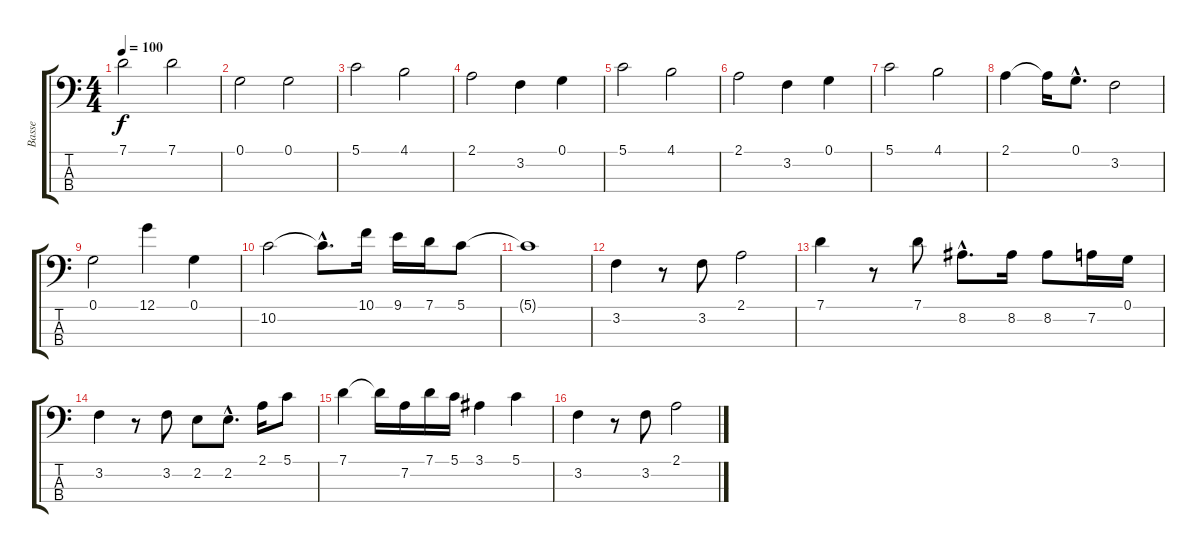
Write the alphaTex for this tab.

\track ("Basse" "Basse") {instrument electricbasspick}
\staff {score tabs}
\tuning (G2 D2 A1 E1) {hide}
\ts (4 4)
\tempo 100
\clef f4
\ks c
7.1.2{dy f} 7.1.2 |
0.1.2 0.1.2 |
5.1.2 4.1.2 |
2.1.2 3.2.4 0.1.4 |
5.1.2 4.1.2 |
2.1.2 3.2.4 0.1.4 |
5.1.2 4.1.2 |
2.1.4 2.1{t}.16 0.1{hac}.8{d} 3.2.2 |
0.1.2 12.1.4 0.1.4 |
10.2.2 10.2{hac t}.8{d} 10.1.16 9.1.16 7.1.16 5.1.8 |
5.1{t}.1 |
3.2.4 r.8 3.2.8 2.1.2 |
7.1.4 r.8 7.1.8 8.2{hac}.8{d} 8.2.16 8.2.8 7.2.16 0.1.16 |
3.2.4 r.8 3.2.8 2.2.8 2.2{hac}.8{d} 2.1.16 5.1.8 |
7.1.4 7.1{t}.16 7.2.16 7.1.16 5.1.16 3.1.4 5.1.4 |
3.2.4 r.8 3.2.8 2.1.2
